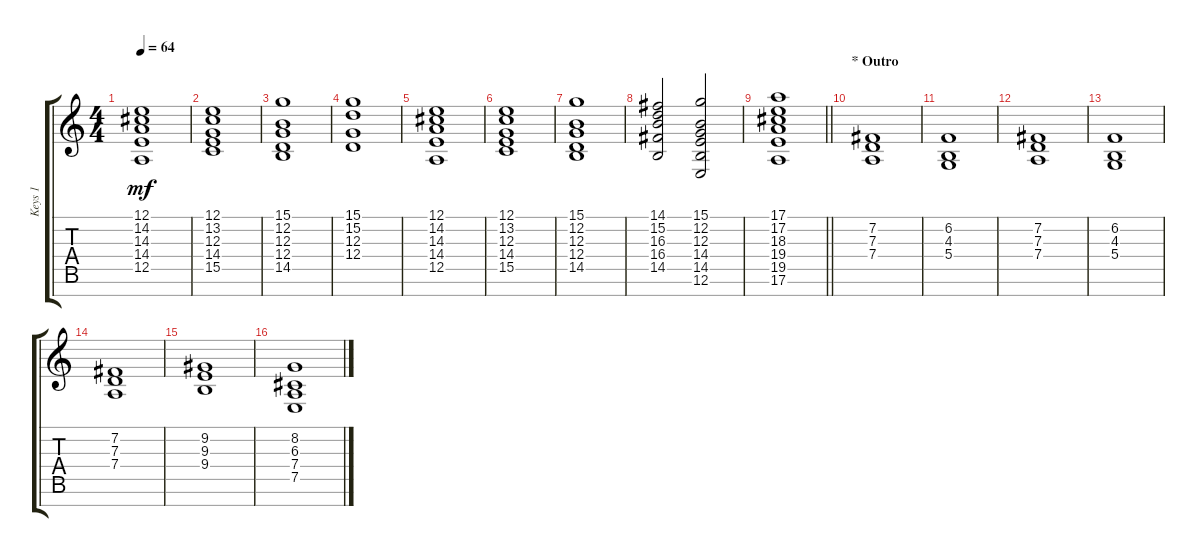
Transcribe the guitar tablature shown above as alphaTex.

\track ("Keys 1" "Keys 1") {instrument drawbarorgan}
\staff {score tabs}
\tuning (E4 B3 G3 D3 A2 E2 B1) {hide}
\ts (4 4)
\tempo 64
\clef g2
\ks c
(12.1 14.2 14.3 14.4 12.5).1{dy mf} |
(12.1 13.2 12.3 14.4 15.5).1 |
(15.1 12.2 12.3 12.4 14.5).1 |
(15.1 15.2 12.3 12.4).1 |
(12.1 14.2 14.3 14.4 12.5).1 |
(12.1 13.2 12.3 14.4 15.5).1 |
(15.1 12.2 12.3 12.4 14.5).1 |
(14.1 15.2 16.3 16.4 14.5).2 (15.1 12.2 12.3 14.4 14.5 12.6).2 |
\barLineRight lightlight
(17.1 17.2 18.3 19.4 19.5 17.6).1 |
\section ("" "* Outro")
(7.2 7.3 7.4).1{instrument drawbarorgan} |
(6.2 4.3 5.4).1 |
(7.2 7.3 7.4).1 |
(6.2 4.3 5.4).1 |
(7.2 7.3 7.4).1 |
(9.2 9.3 9.4).1 |
(8.2 6.3 7.4 7.5).1
